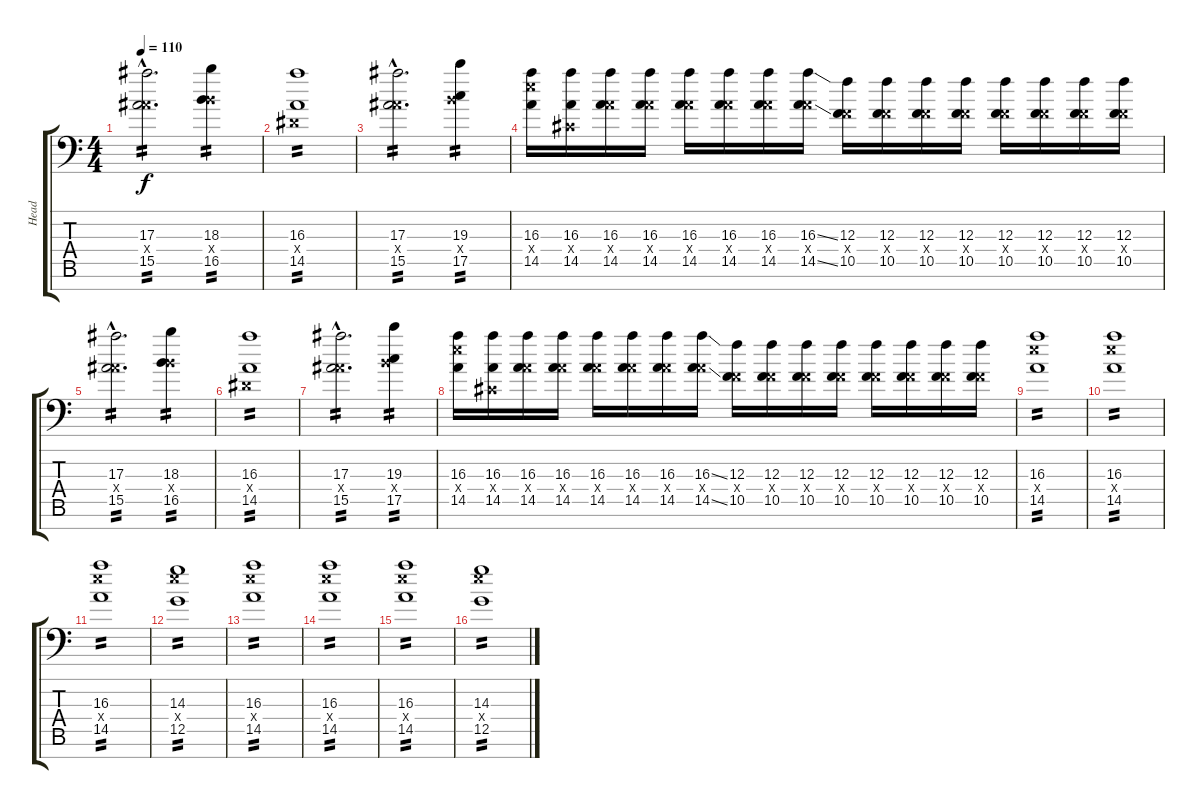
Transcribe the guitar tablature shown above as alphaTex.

\track ("Head" "Head") {instrument distortionguitar}
\staff {score tabs}
\tuning (D4 A3 F3 C3 G2 D2 A1) {hide}
\ts (4 4)
\tempo 110
\clef f4
\ks c
(17.3{hac} 10.4{hac x} 15.5{hac}).2{d tp 2 dy f} (18.3 11.4{x} 16.5).4{tp 2} |
(16.3 3.4{x} 14.5).1{tp 2} |
(17.3{hac} 10.4{hac x} 15.5{hac}).2{d tp 2} (19.3 11.4{x} 17.5).4{tp 2} |
(16.3 16.4{x} 14.5).16 (16.3 1.4{x} 14.5).16 (16.3 9.4{x} 14.5).16 (16.3 9.4{x} 14.5).16 (16.3 9.4{x} 14.5).16 (16.3 9.4{x} 14.5).16 (16.3 9.4{x} 14.5).16 (16.3{ss} 9.4{x} 14.5{ss}).16 (12.3 5.4{x} 10.5).16 (12.3 5.4{x} 10.5).16 (12.3 5.4{x} 10.5).16 (12.3 5.4{x} 10.5).16 (12.3 5.4{x} 10.5).16 (12.3 5.4{x} 10.5).16 (12.3 5.4{x} 10.5).16 (12.3 5.4{x} 10.5).16 |
(17.3{hac} 10.4{hac x} 15.5{hac}).2{d tp 2} (18.3 11.4{x} 16.5).4{tp 2} |
(16.3 3.4{x} 14.5).1{tp 2} |
(17.3{hac} 10.4{hac x} 15.5{hac}).2{d tp 2} (19.3 11.4{x} 17.5).4{tp 2} |
(16.3 16.4{x} 14.5).16 (16.3 1.4{x} 14.5).16 (16.3 9.4{x} 14.5).16 (16.3 9.4{x} 14.5).16 (16.3 9.4{x} 14.5).16 (16.3 9.4{x} 14.5).16 (16.3 9.4{x} 14.5).16 (16.3{ss} 9.4{x} 14.5{ss}).16 (12.3 5.4{x} 10.5).16 (12.3 5.4{x} 10.5).16 (12.3 5.4{x} 10.5).16 (12.3 5.4{x} 10.5).16 (12.3 5.4{x} 10.5).16 (12.3 5.4{x} 10.5).16 (12.3 5.4{x} 10.5).16 (12.3 5.4{x} 10.5).16 |
(16.3 16.4{x} 14.5).1{tp 2 volume 9} |
(16.3 16.4{x} 14.5).1{tp 2} |
(16.3 16.4{x} 14.5).1{tp 2} |
(14.3 16.4{x} 12.5).1{tp 2} |
(16.3 16.4{x} 14.5).1{tp 2} |
(16.3 16.4{x} 14.5).1{tp 2} |
(16.3 16.4{x} 14.5).1{tp 2} |
(14.3 16.4{x} 12.5).1{tp 2}
